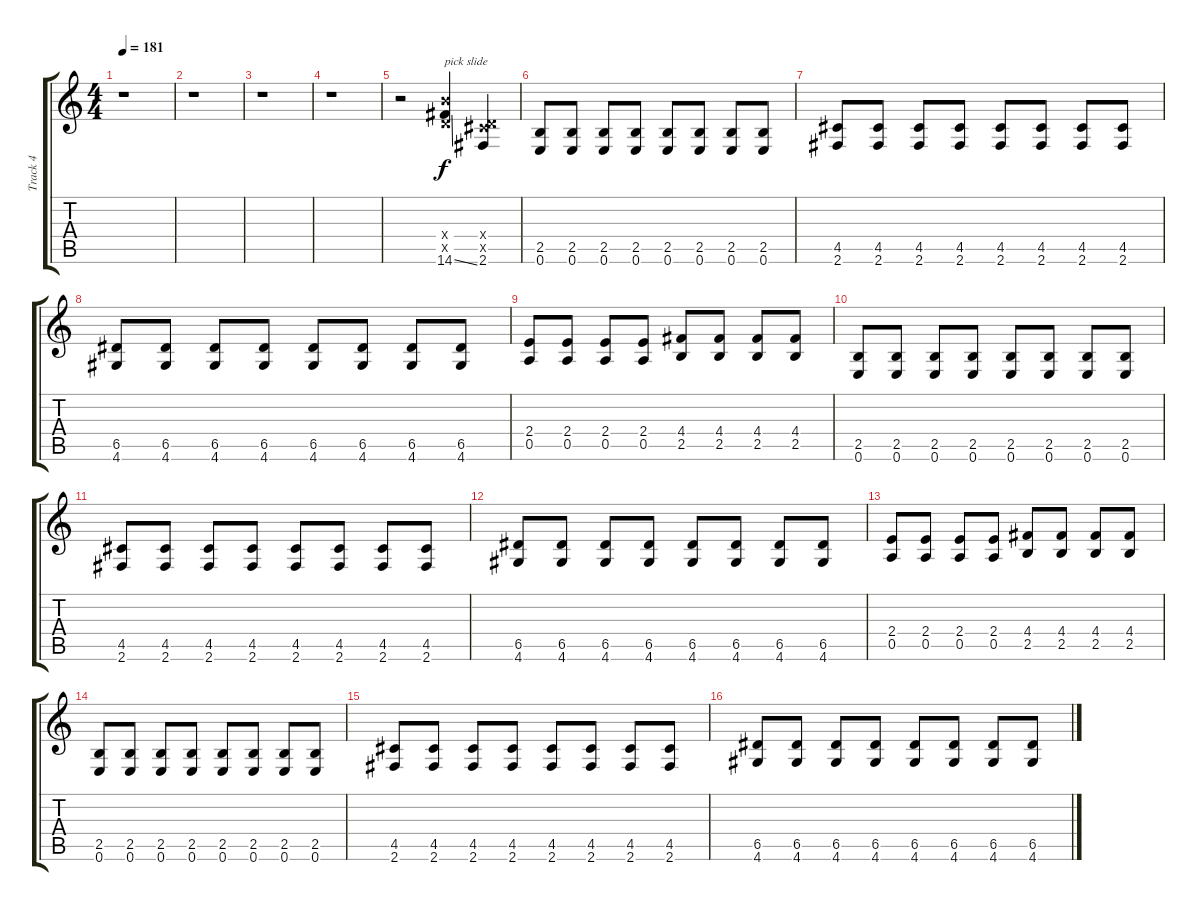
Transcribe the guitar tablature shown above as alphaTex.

\track ("Track 4" "Track 4") {instrument overdrivenguitar}
\staff {score tabs}
\tuning (E4 B3 G3 D3 A2 E2) {hide}
\ts (4 4)
\tempo 181
\clef g2
\ks c
r.1{dy f instrument overdrivenguitar} |
r.1 |
r.1 |
r.1 |
r.2 (0.4{x} 14.5{x} 14.6{ss}).4{txt "pick slide"} (0.4{x} 4.5{x} 2.6).4 |
(2.5 0.6).8 (2.5 0.6).8 (2.5 0.6).8 (2.5 0.6).8 (2.5 0.6).8 (2.5 0.6).8 (2.5 0.6).8 (2.5 0.6).8 |
(4.5 2.6).8 (4.5 2.6).8 (4.5 2.6).8 (4.5 2.6).8 (4.5 2.6).8 (4.5 2.6).8 (4.5 2.6).8 (4.5 2.6).8 |
(6.5 4.6).8 (6.5 4.6).8 (6.5 4.6).8 (6.5 4.6).8 (6.5 4.6).8 (6.5 4.6).8 (6.5 4.6).8 (6.5 4.6).8 |
(2.4 0.5).8 (2.4 0.5).8 (2.4 0.5).8 (2.4 0.5).8 (4.4 2.5).8 (4.4 2.5).8 (4.4 2.5).8 (4.4 2.5).8 |
(2.5 0.6).8 (2.5 0.6).8 (2.5 0.6).8 (2.5 0.6).8 (2.5 0.6).8 (2.5 0.6).8 (2.5 0.6).8 (2.5 0.6).8 |
(4.5 2.6).8 (4.5 2.6).8 (4.5 2.6).8 (4.5 2.6).8 (4.5 2.6).8 (4.5 2.6).8 (4.5 2.6).8 (4.5 2.6).8 |
(6.5 4.6).8 (6.5 4.6).8 (6.5 4.6).8 (6.5 4.6).8 (6.5 4.6).8 (6.5 4.6).8 (6.5 4.6).8 (6.5 4.6).8 |
(2.4 0.5).8 (2.4 0.5).8 (2.4 0.5).8 (2.4 0.5).8 (4.4 2.5).8 (4.4 2.5).8 (4.4 2.5).8 (4.4 2.5).8 |
(2.5 0.6).8 (2.5 0.6).8 (2.5 0.6).8 (2.5 0.6).8 (2.5 0.6).8 (2.5 0.6).8 (2.5 0.6).8 (2.5 0.6).8 |
(4.5 2.6).8 (4.5 2.6).8 (4.5 2.6).8 (4.5 2.6).8 (4.5 2.6).8 (4.5 2.6).8 (4.5 2.6).8 (4.5 2.6).8 |
(6.5 4.6).8 (6.5 4.6).8 (6.5 4.6).8 (6.5 4.6).8 (6.5 4.6).8 (6.5 4.6).8 (6.5 4.6).8 (6.5 4.6).8
